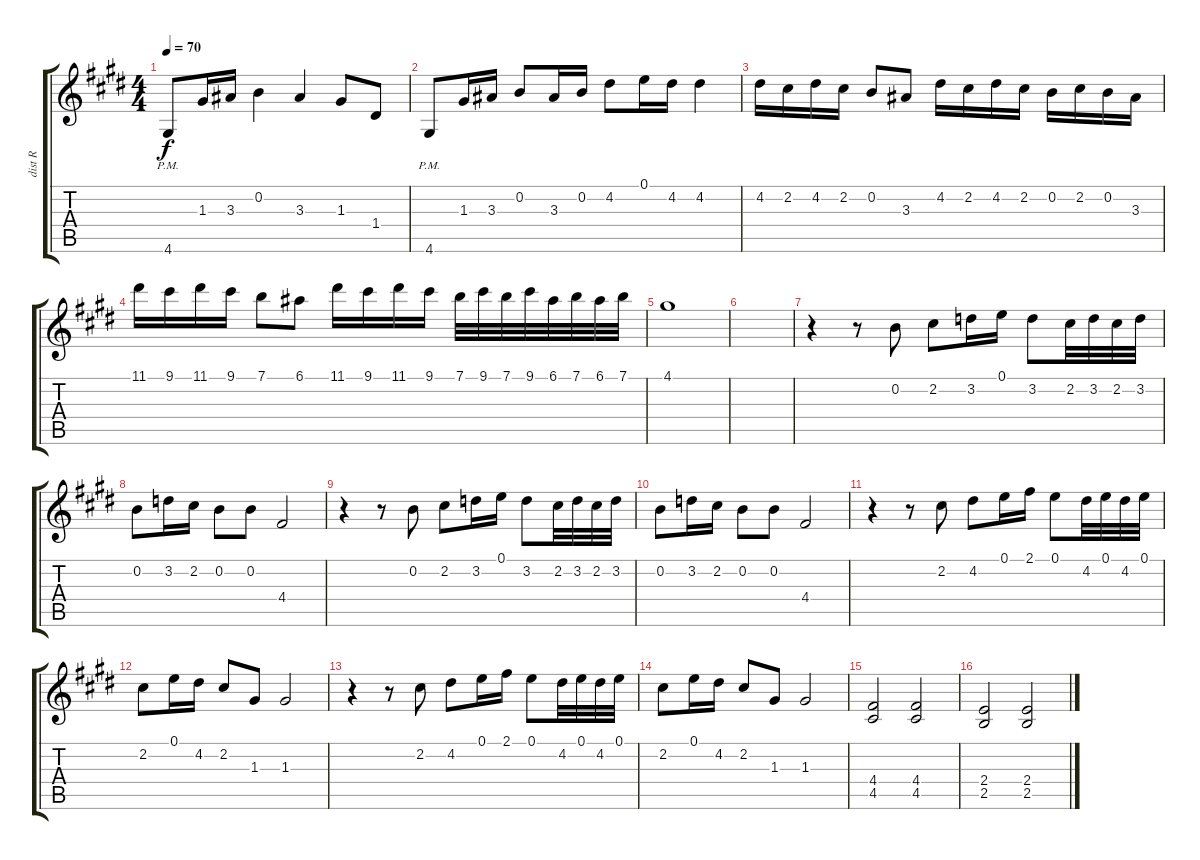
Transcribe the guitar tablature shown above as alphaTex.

\track ("dist R" "dist R") {instrument distortionguitar}
\staff {score tabs}
\tuning (E4 B3 G3 D3 A2 E2) {hide}
\ts (4 4)
\tempo 70
\clef g2
\ks e
4.6{pm}.8{dy f} 1.3.16 3.3.16 0.2.4 3.3.4 1.3.8 1.4.8 |
4.6{pm}.8 1.3.16 3.3.16 0.2.8 3.3.16 0.2.16 4.2.8 0.1.16 4.2.16 4.2.4 |
4.2.16 2.2.16 4.2.16 2.2.16 0.2.8 3.3.8 4.2.16 2.2.16 4.2.16 2.2.16 0.2.16 2.2.16 0.2.16 3.3.16 |
11.1.16 9.1.16 11.1.16 9.1.16 7.1.8 6.1.8 11.1.16 9.1.16 11.1.16 9.1.16 7.1.32 9.1.32 7.1.32 9.1.32 6.1.32 7.1.32 6.1.32 7.1.32 |
4.1.1 |
|
r.4 r.8 0.2.8 2.2.8 3.2.16 0.1.16 3.2.8 2.2.32 3.2.32 2.2.32 3.2.32 |
0.2.8 3.2.16 2.2.16 0.2.8 0.2.8 4.4.2 |
r.4 r.8 0.2.8 2.2.8 3.2.16 0.1.16 3.2.8 2.2.32 3.2.32 2.2.32 3.2.32 |
0.2.8 3.2.16 2.2.16 0.2.8 0.2.8 4.4.2 |
r.4 r.8 2.2.8 4.2.8 0.1.16 2.1.16 0.1.8 4.2.32 0.1.32 4.2.32 0.1.32 |
2.2.8 0.1.16 4.2.16 2.2.8 1.3.8 1.3.2 |
r.4 r.8 2.2.8 4.2.8 0.1.16 2.1.16 0.1.8 4.2.32 0.1.32 4.2.32 0.1.32 |
2.2.8 0.1.16 4.2.16 2.2.8 1.3.8 1.3.2 |
(4.4 4.5).2 (4.4 4.5).2 |
(2.4 2.5).2 (2.4 2.5).2
